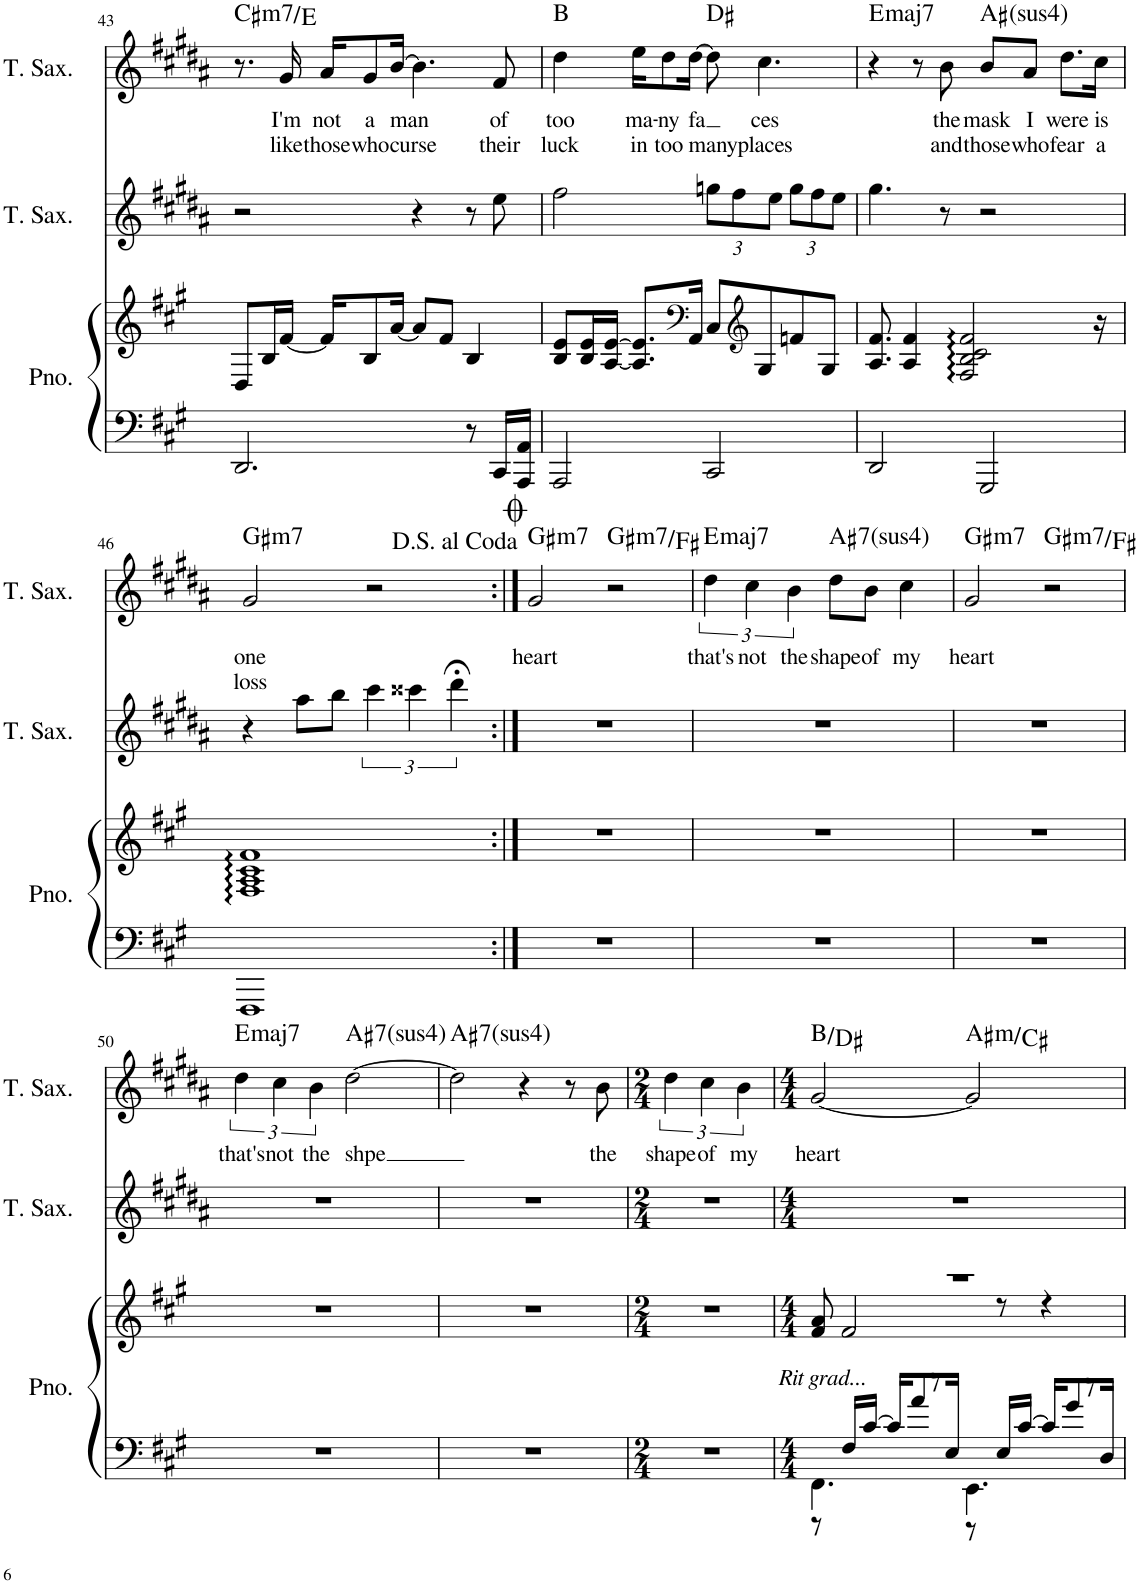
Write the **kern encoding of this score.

**kern	**kern	**kern	**kern	**text	**text	**harte
*part3	*part3	*part2	*part1	*part1	*part1	*part1
*staff4	*staff3	*staff2	*staff1	*staff1	*staff1	*
*I"Piano	*	*I"Tenor Saxophone	*I"Tenor Saxophone	*	*	*
*I'Pno.	*	*I'T. Sax.	*I'T. Sax.	*	*	*
!!LO:PB:g=z
*clefF4	*clefG2	*clefG2	*clefG2	*	*	*
*	*	*Trd8c14	*Trd8c14	*	*	*
*k[f#c#g#]	*k[f#c#g#]	*k[f#c#g#d#a#]	*k[f#c#g#d#a#]	*	*	*
*M4/4	*M4/4	*M4/4	*M4/4	*	*	*
=43	=43	=43	=43	=43	=43	=43
!	!	!	!	!	!	!LO:H:kt=m7
2.DD/	8D/L	2r	8.r	.	.	C#:min7/b3
.	16B/L	.	.	.	.	.
!	!	!	!	!LO:LY:b	!LO:LY:b	!
.	[16f#/JJ	.	16g#/	I'm	like	.
!	!	!	!	!LO:LY:b	!LO:LY:b	!
.	16f#/KL]	.	16a#/KL	not	those	.
!	!	!	!	!LO:LY:b	!LO:LY:b	!
.	8B/	.	8g#/	a	who	.
!	!	!	!	!LO:LY:b	!LO:LY:b	!
.	[16a/Jk	.	[16b/Jk	man	curse	.
.	8a/L]	4r	4.b\]	.	.	.
.	8f#/J	.	.	.	.	.
8r	4B/	8r	.	.	.	.
!	!	!	!	!LO:LY:b	!LO:LY:b	!
16CC#/LL	.	8ee\	8f#/	of	their	.
16AAA/ 16AA/JJ	.	.	.	.	.	.
=44	=44	=44	=44	=44	=44	=44
!	!	!	!	!LO:LY:b	!LO:LY:b	!
2AAA/	8B/ 8e/L	2ff#\	4dd#\	too	luck	B:maj
.	16B/ 16e/L	.	.	.	.	.
.	[16A/ [16e/JJ	.	.	.	.	.
!	!	!	!	!LO:LY:b	!LO:LY:b	!
.	8.A/] 8.e/]L	.	16ee\KL	ma-	in	.
!	!	!	!	!LO:LY:b	!LO:LY:b	!
.	.	.	8dd#\	-ny	too	.
*	*clefF4	*	*	*	*	*
!	!	!	!	!LO:LY:b	!LO:LY:b	!
.	16AA/Jk	.	[16dd#\Jk	fa	many	.
*	*	*Xbrackettup	*	*	*	*
2CC#/	8C#/L	12ggn\L	8dd#\]	.	.	D#:maj
.	.	12ff#\	.	.	.	.
*	*clefG2	*	*	*	*	*
!	!	!	!	!LO:LY:b	!LO:LY:b	!
.	8G#/	.	4.cc#\	ces	places	.
.	.	12ee\J	.	.	.	.
.	8fn/	12gg\L	.	.	.	.
.	.	12ff#\	.	.	.	.
.	8G#/J	.	.	.	.	.
.	.	12ee\J	.	.	.	.
=45	=45	=45	=45	=45	=45	=45
!	!	!	!	!	!	!LO:H:kt=maj7
2DD/	8.A/ 8.f#/	4.gg#\	4r	.	.	E:maj7
.	4A/ 4f#/	.	.	.	.	.
.	.	.	8r	.	.	.
!	!	!	!	!LO:LY:b	!LO:LY:b	!
.	.	8r	8b\	the	and	.
.	2F#/ 2B/ 2c#/ 2f#/	.	.	.	.	.
!	!	!	!	!LO:LY:b	!LO:LY:b	!LO:H:kt=4
2GGG#/	.	2r	8b/L	mask	those	A#:sus4
!	!	!	!	!LO:LY:b	!LO:LY:b	!
.	.	.	8a#/J	I	who	.
!	!	!	!	!LO:LY:b	!LO:LY:b	!
.	.	.	8.dd#\L	were	fear	.
!	!	!	!	!LO:LY:b	!LO:LY:b	!
.	16r	.	16cc#\Jk	is	a	.
!!LO:LB:g=z
=46	=46	=46	=46	=46	=46	=46
!	!	!	!	!LO:LY:b	!LO:LY:b	!LO:H:kt=m7
1FFF#	1F# 1A 1c# 1f#	4r	2g#/	one	loss	G#:min7
.	.	8aa#\L	.	.	.	.
.	.	8bb\J	.	.	.	.
*	*	*brackettup	*	*	*	*
.	.	6ccc#\	2r	.	.	.
.	.	6ccc##X\	.	.	.	.
.	.	6ddd#;<\	.	.	.	.
=47:|!	=47:|!	=47:|!	=47:|!	=47:|!	=47:|!	=47:|!
!	!	!	!	!LO:LY:b	!	!LO:H:kt=m7
1r	1r	1r	2g#/	heart	.	G#:min7
!	!	!	!	!	!	!LO:H:kt=m7
.	.	.	2r	.	.	G#:min7/b7
=48	=48	=48	=48	=48	=48	=48
!	!	!	!	!LO:LY:b	!	!LO:H:kt=maj7
1r	1r	1r	6dd#\	that's	.	E:maj7
!	!	!	!	!LO:LY:b	!	!
.	.	.	6cc#\	not	.	.
!	!	!	!	!LO:LY:b	!	!
.	.	.	6b\	the	.	.
!	!	!	!	!LO:LY:b	!	!LO:H:kt=74
.	.	.	8dd#\L	shape	.	A#:sus4(7)
!	!	!	!	!LO:LY:b	!	!
.	.	.	8b\J	of	.	.
!	!	!	!	!LO:LY:b	!	!
.	.	.	4cc#\	my	.	.
=49	=49	=49	=49	=49	=49	=49
!	!	!	!	!LO:LY:b	!	!LO:H:kt=m7
1r	1r	1r	2g#/	heart	.	G#:min7
!	!	!	!	!	!	!LO:H:kt=m7
.	.	.	2r	.	.	G#:min7/b7
!!LO:LB:g=z
=50	=50	=50	=50	=50	=50	=50
!	!	!	!	!LO:LY:b	!	!LO:H:kt=maj7
1r	1r	1r	6dd#\	that's	.	E:maj7
!	!	!	!	!LO:LY:b	!	!
.	.	.	6cc#\	not	.	.
!	!	!	!	!LO:LY:b	!	!
.	.	.	6b\	the	.	.
!	!	!	!	!LO:LY:b	!	!LO:H:kt=74
.	.	.	[2dd#\	shpe	.	A#:sus4(7)
=51	=51	=51	=51	=51	=51	=51
!	!	!	!	!	!	!LO:H:kt=74
1r	1r	1r	2dd#\]	.	.	A#:sus4(7)
.	.	.	4r	.	.	.
.	.	.	8r	.	.	.
!	!	!	!	!LO:LY:b	!	!
.	.	.	8b\	the	.	.
=52	=52	=52	=52	=52	=52	=52
*M2/4	*M2/4	*M2/4	*M2/4	*	*	*
!	!	!	!	!LO:LY:b	!	!
2r	2r	2r	6dd#\	shape	.	.
!	!	!	!	!LO:LY:b	!	!
.	.	.	6cc#\	of	.	.
!	!	!	!	!LO:LY:b	!	!
.	.	.	6b\	my	.	.
=53	=53	=53	=53	=53	=53	=53
*M4/4	*M4/4	*M4/4	*M4/4	*	*	*
*^	*^	*	*	*	*	*
!	!	!LO:TX:b:i:t=Rit grad...	!	!	!	!	!	!
!	!	!	!	!	!	!LO:LY:b	!	!
4.FF#\	8r	1r	8f#/ 8a/	1r	[2g#/	heart	.	B:maj/3
.	16F#/LL	.	2f#/	.	.	.	.	.
.	[16c#/JJ	.	.	.	.	.	.	.
.	16c#/KL]	.	.	.	.	.	.	.
.	8a/	.	.	.	.	.	.	.
8r	.	.	.	.	.	.	.	.
.	16E/Jk	.	.	.	.	.	.	.
!	!	!	!	!	!	!	!	!LO:H:kt=m
4.EE\	8r	.	.	.	2g#/]	.	.	A#:min/b3
.	16E/LL	.	8r	.	.	.	.	.
.	[16c#/JJ	.	.	.	.	.	.	.
.	16c#/KL]	.	4r	.	.	.	.	.
.	8g#/	.	.	.	.	.	.	.
8r	.	.	.	.	.	.	.	.
.	16D/Jk	.	.	.	.	.	.	.
*v	*v	*	*	*	*	*	*	*
*	*v	*v	*	*	*	*	*
=	=	=	=	=	=	=
*-	*-	*-	*-	*-	*-	*-
